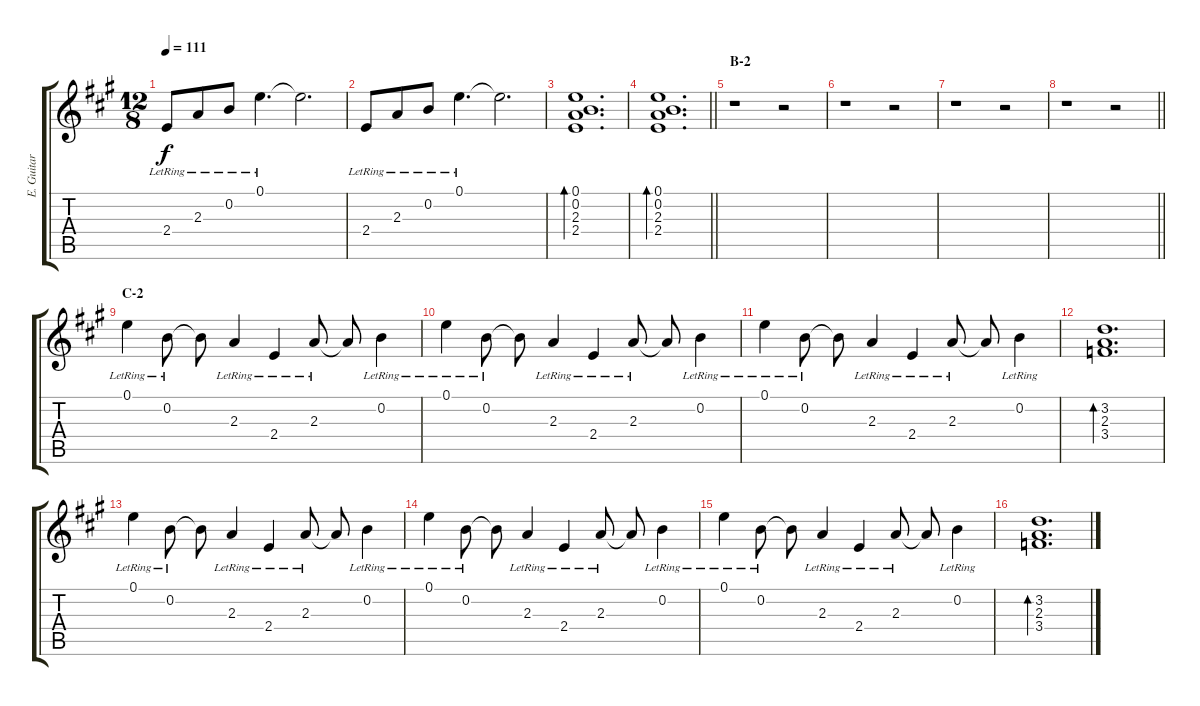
\track ("E. Guitar I" "E. Guitar ") {instrument electricguitarclean}
\staff {score tabs}
\tuning (E4 B3 G3 D3 A2 D2) {hide}
\ts (12 8)
\tempo 111
\clef g2
\ks a
2.4{lr}.8{dy f} 2.3{lr}.8 0.2{lr}.8 0.1{lr}.4{d} 0.1{t}.2{d} |
2.4{lr}.8 2.3{lr}.8 0.2{lr}.8 0.1{lr}.4{d} 0.1{t}.2{d} |
(0.1 0.2 2.3 2.4).1{d bd 120} |
\barLineRight lightlight
(0.1 0.2 2.3 2.4).1{d bd 120} |
\section ("" "B-2")
r.1 r.2 |
r.1 r.2 |
r.1 r.2 |
\barLineRight lightlight
r.1 r.2 |
\section ("" "C-2")
0.1{lr}.4 0.2{lr}.8 0.2{t}.8 2.3{lr}.4 2.4{lr}.4 2.3{lr}.8 2.3{t}.8 0.2{lr}.4 |
0.1{lr}.4 0.2{lr}.8 0.2{t}.8 2.3{lr}.4 2.4{lr}.4 2.3{lr}.8 2.3{t}.8 0.2{lr}.4 |
0.1{lr}.4 0.2{lr}.8 0.2{t}.8 2.3{lr}.4 2.4{lr}.4 2.3{lr}.8 2.3{t}.8 0.2{lr}.4 |
(3.2 2.3 3.4).1{d bd 120} |
0.1{lr}.4 0.2{lr}.8 0.2{t}.8 2.3{lr}.4 2.4{lr}.4 2.3{lr}.8 2.3{t}.8 0.2{lr}.4 |
0.1{lr}.4 0.2{lr}.8 0.2{t}.8 2.3{lr}.4 2.4{lr}.4 2.3{lr}.8 2.3{t}.8 0.2{lr}.4 |
0.1{lr}.4 0.2{lr}.8 0.2{t}.8 2.3{lr}.4 2.4{lr}.4 2.3{lr}.8 2.3{t}.8 0.2{lr}.4 |
(3.2 2.3 3.4).1{d bd 120}
